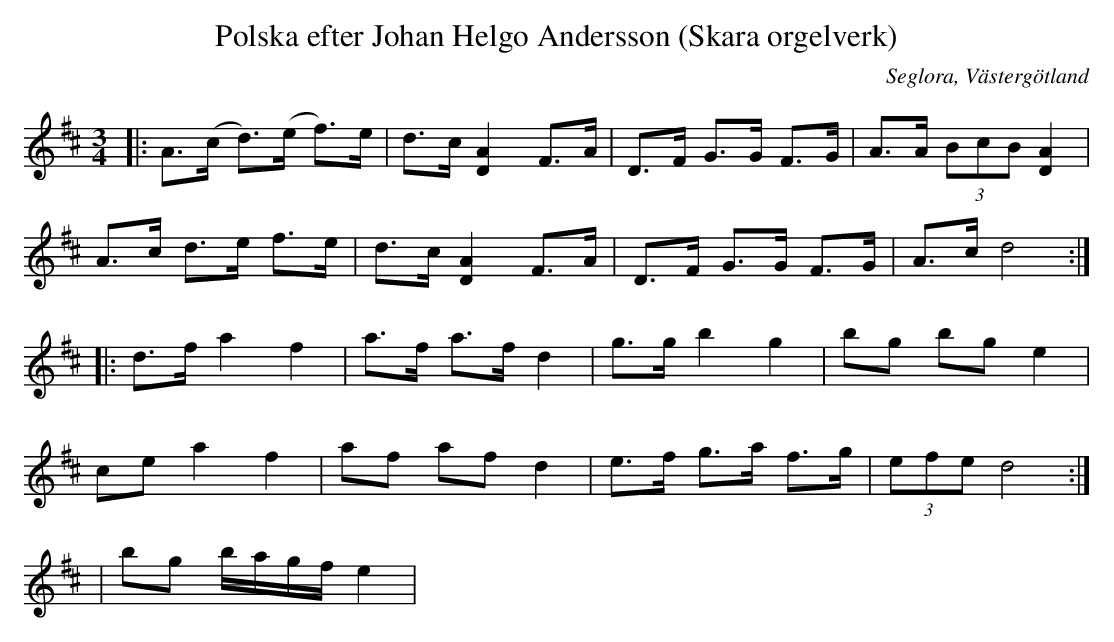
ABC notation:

X:1
T:Polska efter Johan Helgo Andersson (Skara orgelverk)
O:Seglora, Västergötland
M:3/4
L:1/8
K:D
|: A>(c d>)(e f>)e| d>c [A2D2] F>A | D>F G>G F>G | A>A (3BcB [A2D2] |
   A>c d>e f>e| d>c [A2D2] F>A | D>F G>G F>G | A>c d4 :|
|: d>f a2 f2 | a>f a>f d2 | g>g b2 g2 | bg bg e2 |
ce a2 f2 | af af d2 | e>f g>a f>g | (3efe d4 :|
| bg b/a/g/f/ e2 |$
